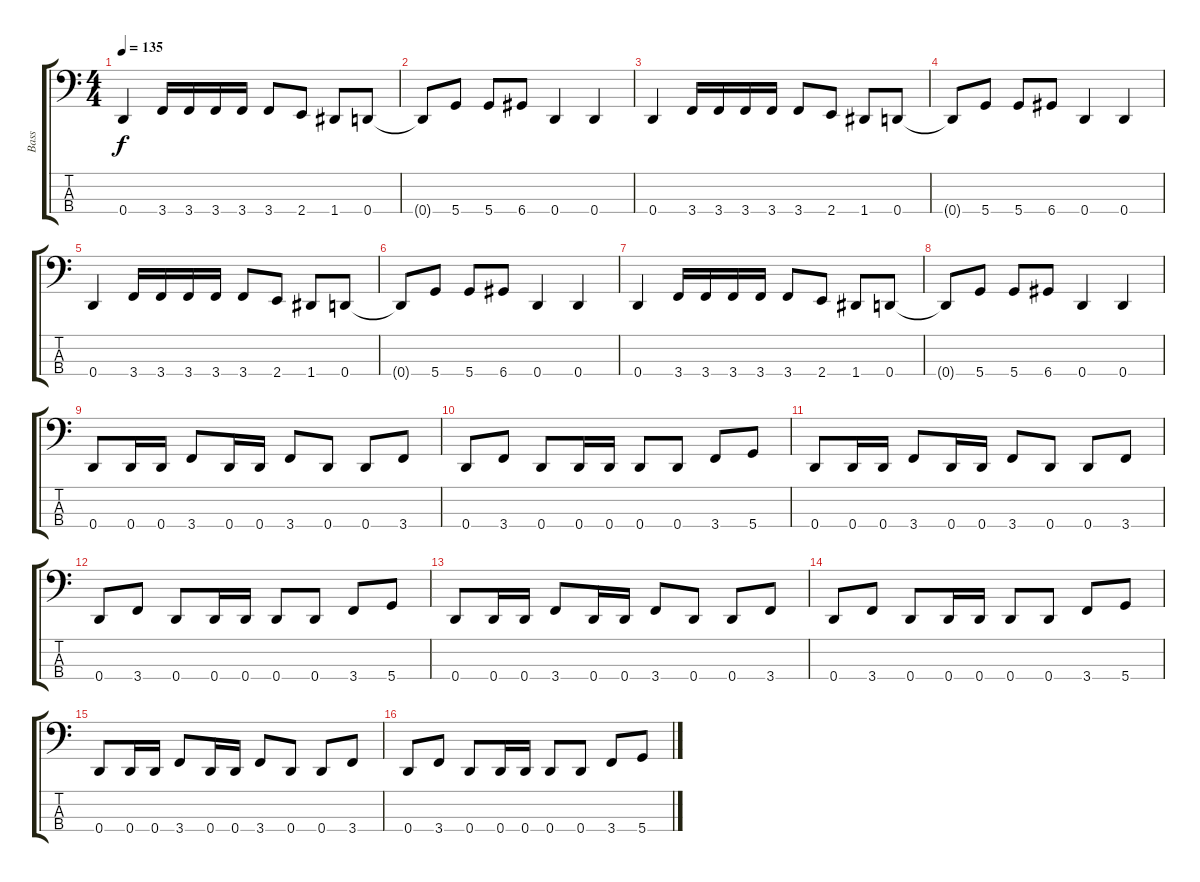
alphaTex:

\track ("Bass" "Bass") {instrument electricbassfinger}
\staff {score tabs}
\tuning (G2 D2 A1 D1) {hide}
\ts (4 4)
\tempo 135
\clef f4
\ks c
0.4.4{dy f} 3.4.16 3.4.16 3.4.16 3.4.16 3.4.8 2.4.8 1.4.8 0.4.8 |
0.4{t}.8 5.4.8 5.4.8 6.4.8 0.4.4 0.4.4 |
0.4.4 3.4.16 3.4.16 3.4.16 3.4.16 3.4.8 2.4.8 1.4.8 0.4.8 |
0.4{t}.8 5.4.8 5.4.8 6.4.8 0.4.4 0.4.4 |
0.4.4 3.4.16 3.4.16 3.4.16 3.4.16 3.4.8 2.4.8 1.4.8 0.4.8 |
0.4{t}.8 5.4.8 5.4.8 6.4.8 0.4.4 0.4.4 |
0.4.4 3.4.16 3.4.16 3.4.16 3.4.16 3.4.8 2.4.8 1.4.8 0.4.8 |
0.4{t}.8 5.4.8 5.4.8 6.4.8 0.4.4 0.4.4 |
0.4.8 0.4.16 0.4.16 3.4.8 0.4.16 0.4.16 3.4.8 0.4.8 0.4.8 3.4.8 |
0.4.8 3.4.8 0.4.8 0.4.16 0.4.16 0.4.8 0.4.8 3.4.8 5.4.8 |
0.4.8 0.4.16 0.4.16 3.4.8 0.4.16 0.4.16 3.4.8 0.4.8 0.4.8 3.4.8 |
0.4.8 3.4.8 0.4.8 0.4.16 0.4.16 0.4.8 0.4.8 3.4.8 5.4.8 |
0.4.8 0.4.16 0.4.16 3.4.8 0.4.16 0.4.16 3.4.8 0.4.8 0.4.8 3.4.8 |
0.4.8 3.4.8 0.4.8 0.4.16 0.4.16 0.4.8 0.4.8 3.4.8 5.4.8 |
0.4.8 0.4.16 0.4.16 3.4.8 0.4.16 0.4.16 3.4.8 0.4.8 0.4.8 3.4.8 |
0.4.8 3.4.8 0.4.8 0.4.16 0.4.16 0.4.8 0.4.8 3.4.8 5.4.8
